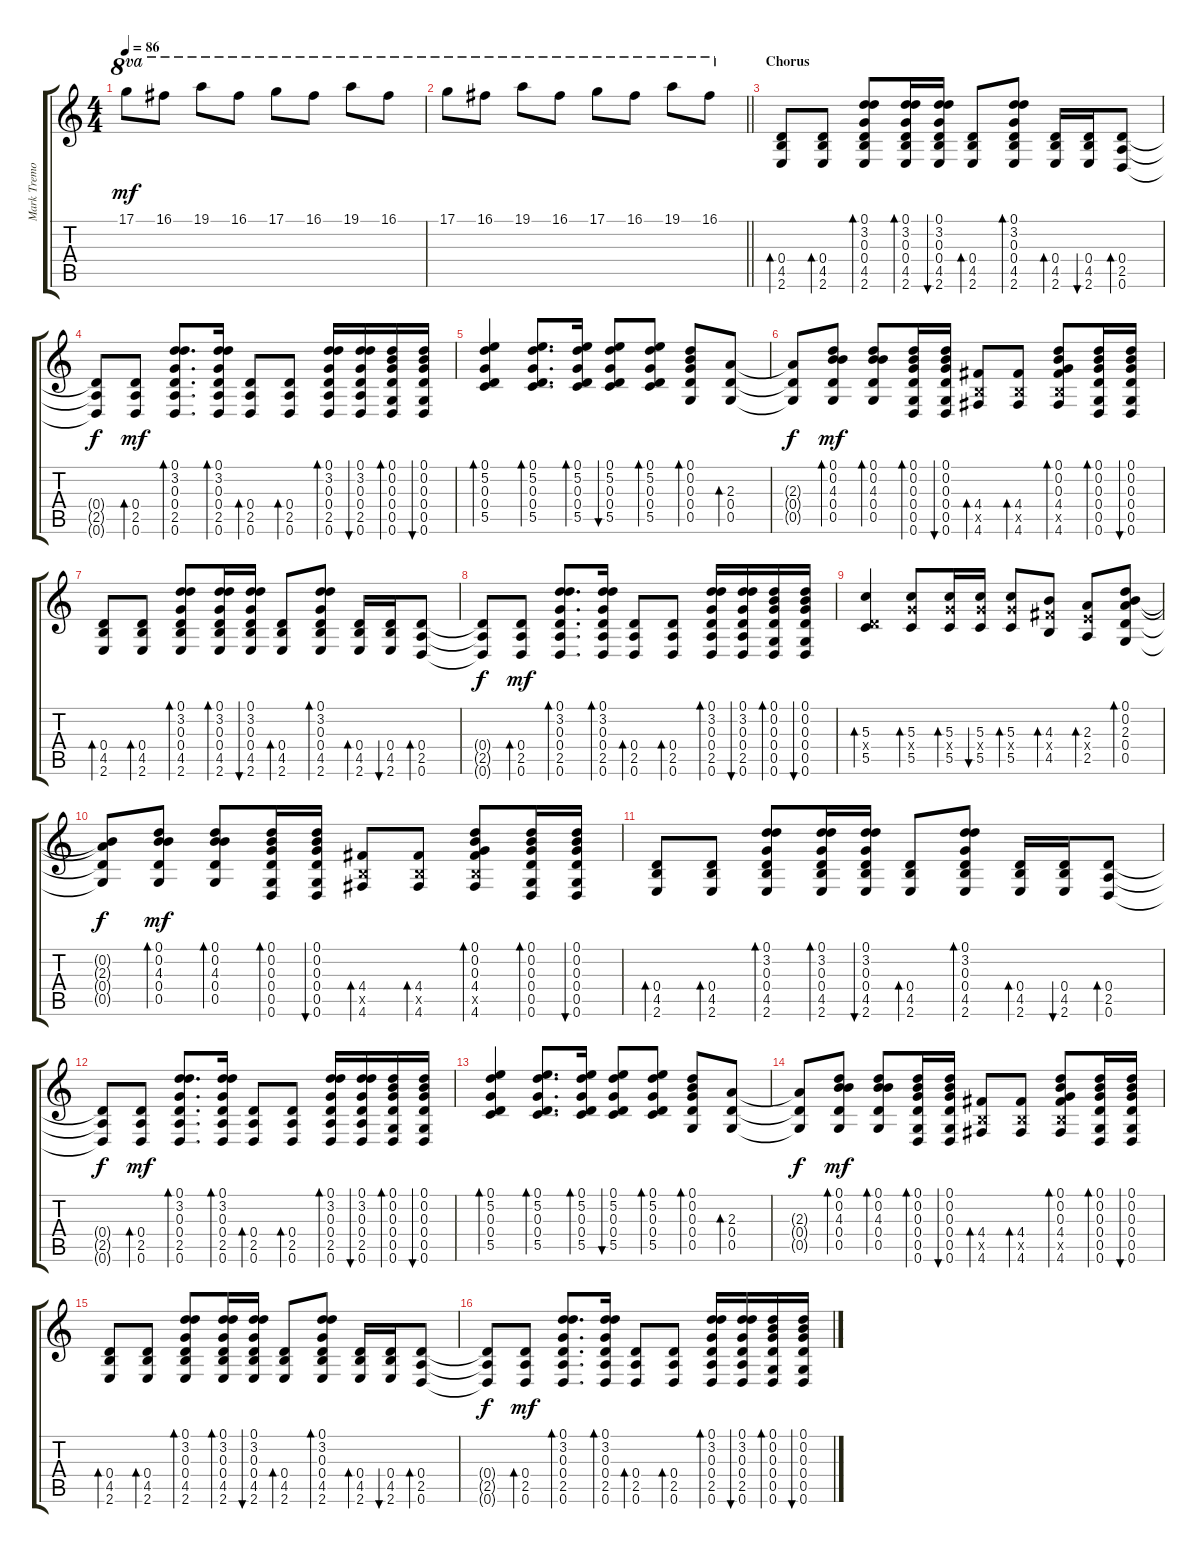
\track ("Mark Tremonti" "Mark Tremo") {instrument electricguitarclean}
\staff {score tabs}
\tuning (D4 B3 G3 D3 G2 D2) {hide}
\ts (4 4)
\tempo 86
\clef g2
\ks c
17.1.8{ot 8va dy mf} 16.1.8{ot 8va} 19.1.8{ot 8va} 16.1.8{ot 8va} 17.1.8{ot 8va} 16.1.8{ot 8va} 19.1.8{ot 8va} 16.1.8{ot 8va} |
\barLineRight lightlight
17.1.8{ot 8va} 16.1.8{ot 8va} 19.1.8{ot 8va} 16.1.8{ot 8va} 17.1.8{ot 8va} 16.1.8{ot 8va} 19.1.8{ot 8va} 16.1.8{ot 8va} |
\section ("" "Chorus")
(0.4 4.5 2.6).8{bd 60} (0.4 4.5 2.6).8{bd 60} (0.1 3.2 0.3 0.4 4.5 2.6).8{bd 60} (0.1 3.2 0.3 0.4 4.5 2.6).16{bd 60} (0.1 3.2 0.3 0.4 4.5 2.6).16{bu 60} (0.4 4.5 2.6).8{bd 60} (0.1 3.2 0.3 0.4 4.5 2.6).8{bd 60} (0.4 4.5 2.6).16{bd 60} (0.4 4.5 2.6).16{bu 60} (0.4 2.5 0.6).8{bd 60} |
(0.4{t} 2.5{t} 0.6{t}).8{dy f} (0.4 2.5 0.6).8{bd 60 dy mf} (0.1 3.2 0.3 0.4 2.5 0.6).8{d bd 60} (0.1 3.2 0.3 0.4 2.5 0.6).16{bd 60} (0.4 2.5 0.6).8{bd 60} (0.4 2.5 0.6).8{bd 60} (0.1 3.2 0.3 0.4 2.5 0.6).16{bd 60} (0.1 3.2 0.3 0.4 2.5 0.6).16{bu 60} (0.1 0.2 0.3 0.4 0.5 0.6).16{bd 60} (0.1 0.2 0.3 0.4 0.5 0.6).16{bu 60} |
(0.1 5.2 0.3 0.4 5.5).4{bd 60} (0.1 5.2 0.3 0.4 5.5).8{d bd 60} (0.1 5.2 0.3 0.4 5.5).16{bd 60} (0.1 5.2 0.3 0.4 5.5).8{bu 60} (0.1 5.2 0.3 0.4 5.5).8{bd 60} (0.1 0.2 0.3 0.4 0.5).8{bd 60} (2.3 0.4 0.5).8{bd 60} |
(2.3{t} 0.4{t} 0.5{t}).8{dy f} (0.1 0.2 4.3 0.4 0.5).8{bd 60 dy mf} (0.1 0.2 4.3 0.4 0.5).8{bd 60} (0.1 0.2 0.3 0.4 0.5 0.6).16{bd 60} (0.1 0.2 0.3 0.4 0.5 0.6).16{bu 60} (4.4 4.5{x} 4.6).8{bd 60} (4.4 4.5{x} 4.6).8{bd 60} (0.1 0.2 0.3 4.4 4.5{x} 4.6).8{bd 60} (0.1 0.2 0.3 0.4 0.5 0.6).16{bd 60} (0.1 0.2 0.3 0.4 0.5 0.6).16{bu 60} |
(0.4 4.5 2.6).8{bd 60} (0.4 4.5 2.6).8{bd 60} (0.1 3.2 0.3 0.4 4.5 2.6).8{bd 60} (0.1 3.2 0.3 0.4 4.5 2.6).16{bd 60} (0.1 3.2 0.3 0.4 4.5 2.6).16{bu 60} (0.4 4.5 2.6).8{bd 60} (0.1 3.2 0.3 0.4 4.5 2.6).8{bd 60} (0.4 4.5 2.6).16{bd 60} (0.4 4.5 2.6).16{bu 60} (0.4 2.5 0.6).8{bd 60} |
(0.4{t} 2.5{t} 0.6{t}).8{dy f} (0.4 2.5 0.6).8{bd 60 dy mf} (0.1 3.2 0.3 0.4 2.5 0.6).8{d bd 60} (0.1 3.2 0.3 0.4 2.5 0.6).16{bd 60} (0.4 2.5 0.6).8{bd 60} (0.4 2.5 0.6).8{bd 60} (0.1 3.2 0.3 0.4 2.5 0.6).16{bd 60} (0.1 3.2 0.3 0.4 2.5 0.6).16{bu 60} (0.1 0.2 0.3 0.4 0.5 0.6).16{bd 60} (0.1 0.2 0.3 0.4 0.5 0.6).16{bu 60} |
(5.3 0.4{x} 5.5).4{bd 60} (5.3 5.4{x} 5.5).8{bd 60} (5.3 5.4{x} 5.5).16{bd 60} (5.3 5.4{x} 5.5).16{bu 60} (5.3 5.4{x} 5.5).8{bd 60} (4.3 4.4{x} 4.5).8{bd 60} (2.3 2.4{x} 2.5).8{bd 60} (0.1 0.2 2.3 0.4 0.5).8{bd 60} |
(0.2{t} 2.3{t} 0.4{t} 0.5{t}).8{dy f} (0.1 0.2 4.3 0.4 0.5).8{bd 60 dy mf} (0.1 0.2 4.3 0.4 0.5).8{bd 60} (0.1 0.2 0.3 0.4 0.5 0.6).16{bd 60} (0.1 0.2 0.3 0.4 0.5 0.6).16{bu 60} (4.4 4.5{x} 4.6).8{bd 60} (4.4 4.5{x} 4.6).8{bd 60} (0.1 0.2 0.3 4.4 4.5{x} 4.6).8{bd 60} (0.1 0.2 0.3 0.4 0.5 0.6).16{bd 60} (0.1 0.2 0.3 0.4 0.5 0.6).16{bu 60} |
(0.4 4.5 2.6).8{bd 60} (0.4 4.5 2.6).8{bd 60} (0.1 3.2 0.3 0.4 4.5 2.6).8{bd 60} (0.1 3.2 0.3 0.4 4.5 2.6).16{bd 60} (0.1 3.2 0.3 0.4 4.5 2.6).16{bu 60} (0.4 4.5 2.6).8{bd 60} (0.1 3.2 0.3 0.4 4.5 2.6).8{bd 60} (0.4 4.5 2.6).16{bd 60} (0.4 4.5 2.6).16{bu 60} (0.4 2.5 0.6).8{bd 60} |
(0.4{t} 2.5{t} 0.6{t}).8{dy f} (0.4 2.5 0.6).8{bd 60 dy mf} (0.1 3.2 0.3 0.4 2.5 0.6).8{d bd 60} (0.1 3.2 0.3 0.4 2.5 0.6).16{bd 60} (0.4 2.5 0.6).8{bd 60} (0.4 2.5 0.6).8{bd 60} (0.1 3.2 0.3 0.4 2.5 0.6).16{bd 60} (0.1 3.2 0.3 0.4 2.5 0.6).16{bu 60} (0.1 0.2 0.3 0.4 0.5 0.6).16{bd 60} (0.1 0.2 0.3 0.4 0.5 0.6).16{bu 60} |
(0.1 5.2 0.3 0.4 5.5).4{bd 60} (0.1 5.2 0.3 0.4 5.5).8{d bd 60} (0.1 5.2 0.3 0.4 5.5).16{bd 60} (0.1 5.2 0.3 0.4 5.5).8{bu 60} (0.1 5.2 0.3 0.4 5.5).8{bd 60} (0.1 0.2 0.3 0.4 0.5).8{bd 60} (2.3 0.4 0.5).8{bd 60} |
(2.3{t} 0.4{t} 0.5{t}).8{dy f} (0.1 0.2 4.3 0.4 0.5).8{bd 60 dy mf} (0.1 0.2 4.3 0.4 0.5).8{bd 60} (0.1 0.2 0.3 0.4 0.5 0.6).16{bd 60} (0.1 0.2 0.3 0.4 0.5 0.6).16{bu 60} (4.4 4.5{x} 4.6).8{bd 60} (4.4 4.5{x} 4.6).8{bd 60} (0.1 0.2 0.3 4.4 4.5{x} 4.6).8{bd 60} (0.1 0.2 0.3 0.4 0.5 0.6).16{bd 60} (0.1 0.2 0.3 0.4 0.5 0.6).16{bu 60} |
(0.4 4.5 2.6).8{bd 60} (0.4 4.5 2.6).8{bd 60} (0.1 3.2 0.3 0.4 4.5 2.6).8{bd 60} (0.1 3.2 0.3 0.4 4.5 2.6).16{bd 60} (0.1 3.2 0.3 0.4 4.5 2.6).16{bu 60} (0.4 4.5 2.6).8{bd 60} (0.1 3.2 0.3 0.4 4.5 2.6).8{bd 60} (0.4 4.5 2.6).16{bd 60} (0.4 4.5 2.6).16{bu 60} (0.4 2.5 0.6).8{bd 60} |
(0.4{t} 2.5{t} 0.6{t}).8{dy f} (0.4 2.5 0.6).8{bd 60 dy mf} (0.1 3.2 0.3 0.4 2.5 0.6).8{d bd 60} (0.1 3.2 0.3 0.4 2.5 0.6).16{bd 60} (0.4 2.5 0.6).8{bd 60} (0.4 2.5 0.6).8{bd 60} (0.1 3.2 0.3 0.4 2.5 0.6).16{bd 60} (0.1 3.2 0.3 0.4 2.5 0.6).16{bu 60} (0.1 0.2 0.3 0.4 0.5 0.6).16{bd 60} (0.1 0.2 0.3 0.4 0.5 0.6).16{bu 60}
